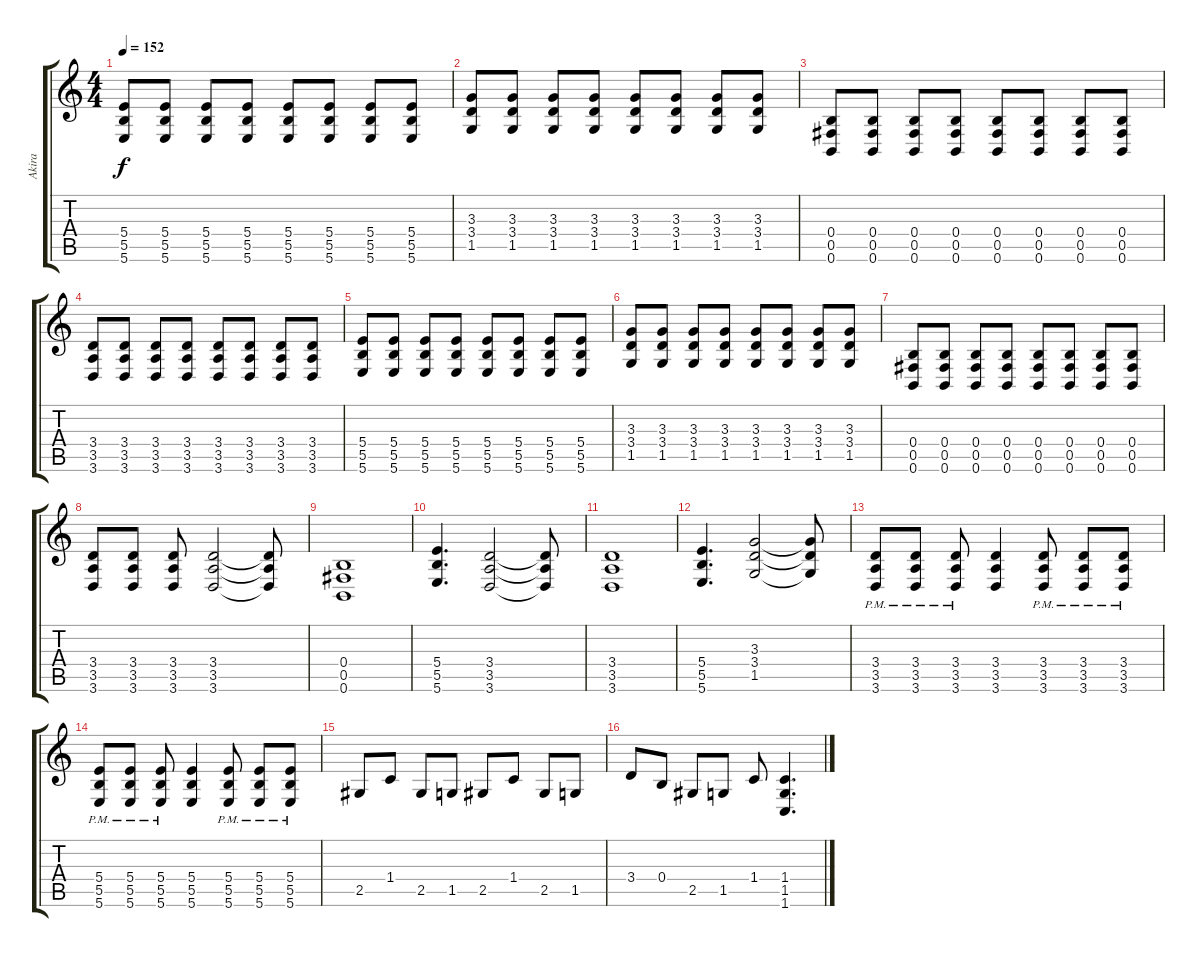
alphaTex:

\track ("Akira" "Akira") {instrument overdrivenguitar}
\staff {score tabs}
\tuning (Db4 Ab3 E3 B2 Gb2 B1) {hide}
\ts (4 4)
\tempo 152
\clef g2
\ks c
(5.4 5.5 5.6).8{dy f volume 14} (5.4 5.5 5.6).8 (5.4 5.5 5.6).8 (5.4 5.5 5.6).8 (5.4 5.5 5.6).8 (5.4 5.5 5.6).8 (5.4 5.5 5.6).8 (5.4 5.5 5.6).8 |
(3.3 3.4 1.5).8 (3.3 3.4 1.5).8 (3.3 3.4 1.5).8 (3.3 3.4 1.5).8 (3.3 3.4 1.5).8 (3.3 3.4 1.5).8 (3.3 3.4 1.5).8 (3.3 3.4 1.5).8 |
(0.4 0.5 0.6).8 (0.4 0.5 0.6).8 (0.4 0.5 0.6).8 (0.4 0.5 0.6).8 (0.4 0.5 0.6).8 (0.4 0.5 0.6).8 (0.4 0.5 0.6).8 (0.4 0.5 0.6).8 |
(3.4 3.5 3.6).8 (3.4 3.5 3.6).8 (3.4 3.5 3.6).8 (3.4 3.5 3.6).8 (3.4 3.5 3.6).8 (3.4 3.5 3.6).8 (3.4 3.5 3.6).8 (3.4 3.5 3.6).8 |
(5.4 5.5 5.6).8 (5.4 5.5 5.6).8 (5.4 5.5 5.6).8 (5.4 5.5 5.6).8 (5.4 5.5 5.6).8 (5.4 5.5 5.6).8 (5.4 5.5 5.6).8 (5.4 5.5 5.6).8 |
(3.3 3.4 1.5).8 (3.3 3.4 1.5).8 (3.3 3.4 1.5).8 (3.3 3.4 1.5).8 (3.3 3.4 1.5).8 (3.3 3.4 1.5).8 (3.3 3.4 1.5).8 (3.3 3.4 1.5).8 |
(0.4 0.5 0.6).8 (0.4 0.5 0.6).8 (0.4 0.5 0.6).8 (0.4 0.5 0.6).8 (0.4 0.5 0.6).8 (0.4 0.5 0.6).8 (0.4 0.5 0.6).8 (0.4 0.5 0.6).8 |
(3.4 3.5 3.6).8 (3.4 3.5 3.6).8 (3.4 3.5 3.6).8 (3.4 3.5 3.6).2 (3.4{t} 3.5{t} 3.6{t}).8 |
(0.4 0.5 0.6).1 |
(5.4 5.5 5.6).4{d} (3.4 3.5 3.6).2 (3.4{t} 3.5{t} 3.6{t}).8 |
(3.4 3.5 3.6).1 |
(5.4 5.5 5.6).4{d} (3.3 3.4 1.5).2 (3.3{t} 3.4{t} 1.5{t}).8 |
(3.4 3.5{pm} 3.6{pm}).8 (3.4{pm} 3.5{pm} 3.6{pm}).8 (3.4{pm} 3.5{pm} 3.6{pm}).8 (3.4 3.5 3.6).4 (3.4{pm} 3.5{pm} 3.6{pm}).8 (3.4{pm} 3.5{pm} 3.6{pm}).8 (3.4{pm} 3.5{pm} 3.6{pm}).8 |
(5.4 5.5{pm} 5.6{pm}).8 (5.4{pm} 5.5{pm} 5.6{pm}).8 (5.4{pm} 5.5{pm} 5.6{pm}).8 (5.4 5.5 5.6).4 (5.4{pm} 5.5{pm} 5.6{pm}).8 (5.4{pm} 5.5{pm} 5.6{pm}).8 (5.4{pm} 5.5{pm} 5.6{pm}).8 |
2.5.8 1.4.8 2.5.8 1.5.8 2.5.8 1.4.8 2.5.8 1.5.8 |
3.4.8 0.4.8 2.5.8 1.5.8 1.4.8 (1.4 1.5 1.6).4{d}
